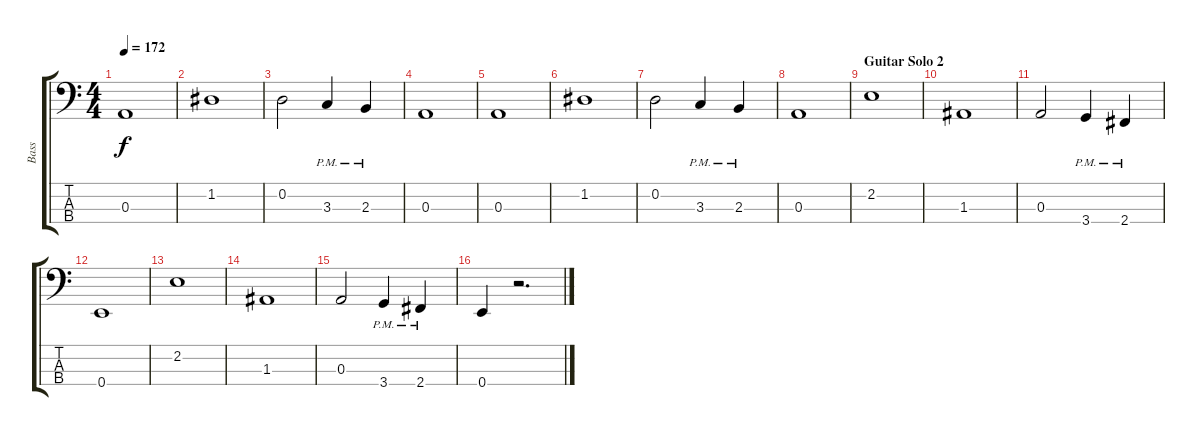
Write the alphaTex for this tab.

\track ("Bass" "Bass") {instrument electricbasspick}
\staff {score tabs}
\tuning (G2 D2 A1 E1) {hide}
\ts (4 4)
\section ("" "")
\tempo 172
\clef f4
\ks c
0.3.1{dy f} |
1.2.1 |
0.2.2 3.3{pm}.4 2.3{pm}.4 |
0.3.1 |
0.3.1 |
1.2.1 |
0.2.2 3.3{pm}.4 2.3{pm}.4 |
0.3.1 |
\section ("" "Guitar Solo 2")
2.2.1 |
1.3.1 |
0.3.2 3.4{pm}.4 2.4{pm}.4 |
0.4.1 |
2.2.1 |
1.3.1 |
0.3.2 3.4{pm}.4 2.4{pm}.4 |
\section ("" "")
0.4.4 r.2{d}
